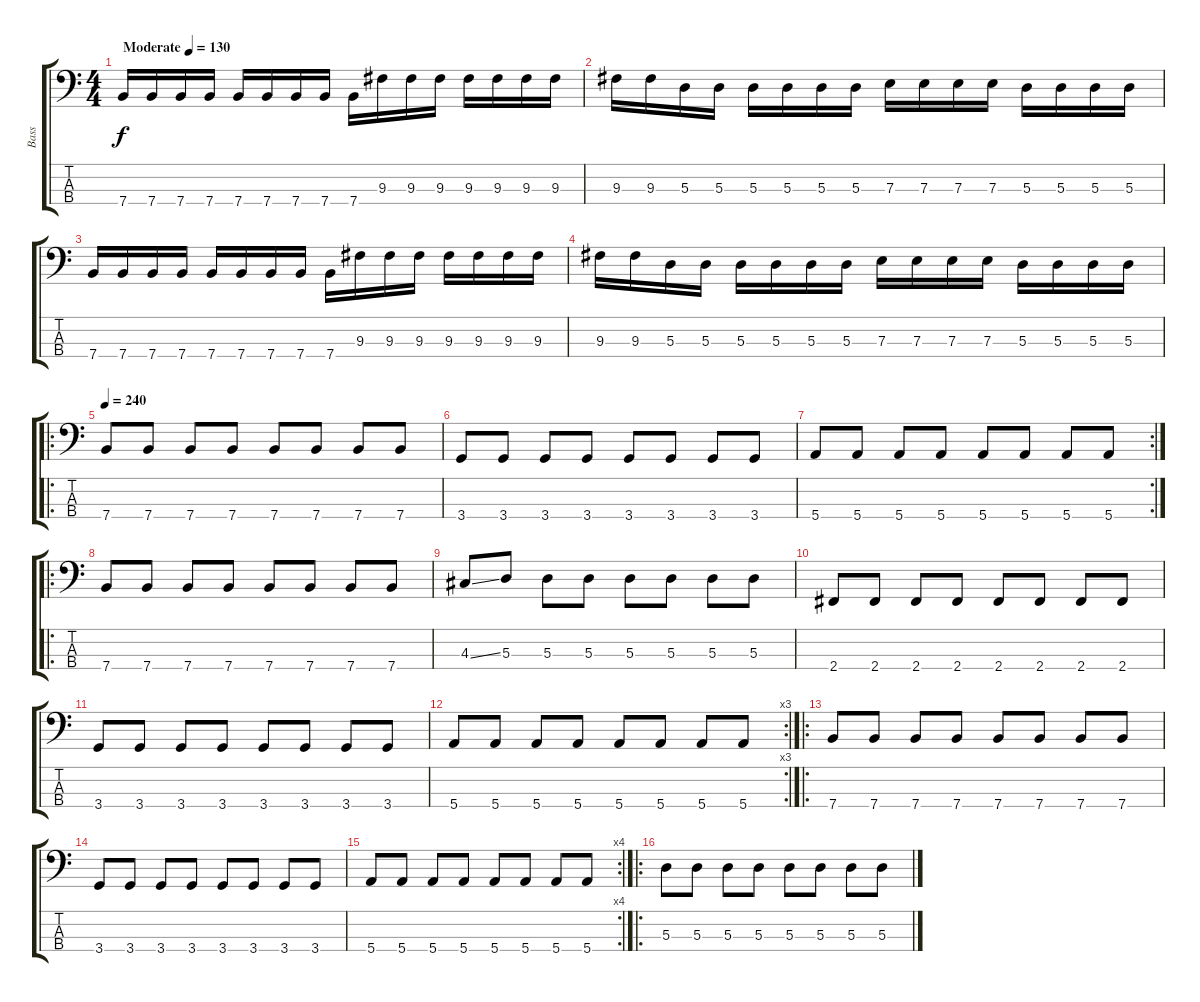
\track ("Bass" "Bass") {instrument electricbassfinger}
\staff {score tabs}
\tuning (G2 D2 A1 E1) {hide}
\ts (4 4)
\tempo (130 "Moderate")
\clef f4
\ks c
7.4.16{dy f instrument electricbassfinger} 7.4.16 7.4.16 7.4.16 7.4.16 7.4.16 7.4.16 7.4.16 7.4.16 9.3.16 9.3.16 9.3.16 9.3.16 9.3.16 9.3.16 9.3.16 |
9.3.16 9.3.16 5.3.16 5.3.16 5.3.16 5.3.16 5.3.16 5.3.16 7.3.16 7.3.16 7.3.16 7.3.16 5.3.16 5.3.16 5.3.16 5.3.16 |
7.4.16 7.4.16 7.4.16 7.4.16 7.4.16 7.4.16 7.4.16 7.4.16 7.4.16 9.3.16 9.3.16 9.3.16 9.3.16 9.3.16 9.3.16 9.3.16 |
9.3.16 9.3.16 5.3.16 5.3.16 5.3.16 5.3.16 5.3.16 5.3.16 7.3.16 7.3.16 7.3.16 7.3.16 5.3.16 5.3.16 5.3.16 5.3.16 |
\ro
\tempo 240
7.4.8 7.4.8 7.4.8 7.4.8 7.4.8 7.4.8 7.4.8 7.4.8 |
3.4.8 3.4.8 3.4.8 3.4.8 3.4.8 3.4.8 3.4.8 3.4.8 |
\rc 2
5.4.8 5.4.8 5.4.8 5.4.8 5.4.8 5.4.8 5.4.8 5.4.8 |
\ro
7.4.8 7.4.8 7.4.8 7.4.8 7.4.8 7.4.8 7.4.8 7.4.8 |
4.3{ss}.8 5.3.8 5.3.8 5.3.8 5.3.8 5.3.8 5.3.8 5.3.8 |
2.4.8 2.4.8 2.4.8 2.4.8 2.4.8 2.4.8 2.4.8 2.4.8 |
3.4.8 3.4.8 3.4.8 3.4.8 3.4.8 3.4.8 3.4.8 3.4.8 |
\rc 3
5.4.8 5.4.8 5.4.8 5.4.8 5.4.8 5.4.8 5.4.8 5.4.8 |
\ro
7.4.8 7.4.8 7.4.8 7.4.8 7.4.8 7.4.8 7.4.8 7.4.8 |
3.4.8 3.4.8 3.4.8 3.4.8 3.4.8 3.4.8 3.4.8 3.4.8 |
\rc 4
5.4.8 5.4.8 5.4.8 5.4.8 5.4.8 5.4.8 5.4.8 5.4.8 |
\ro
5.3.8 5.3.8 5.3.8 5.3.8 5.3.8 5.3.8 5.3.8 5.3.8
